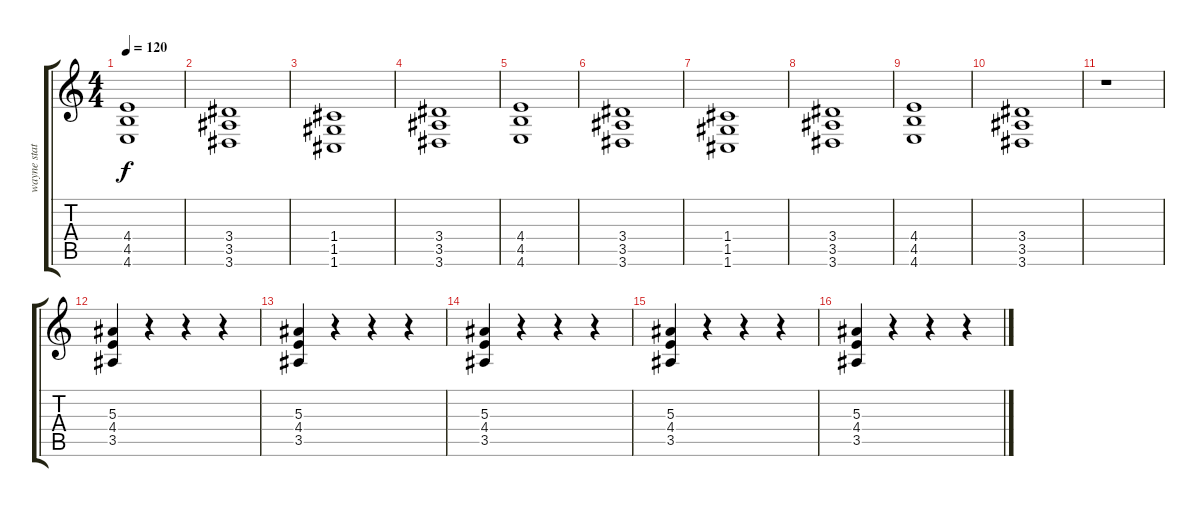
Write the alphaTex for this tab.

\track ("wayne static" "wayne stat") {instrument distortionguitar}
\staff {score tabs}
\tuning (D4 A3 F3 C3 G2 C2) {hide}
\ts (4 4)
\tempo 120
\clef g2
\ks c
(4.4 4.5 4.6).1{dy f} |
(3.4 3.5 3.6).1 |
(1.4 1.5 1.6).1 |
(3.4 3.5 3.6).1 |
(4.4 4.5 4.6).1 |
(3.4 3.5 3.6).1 |
(1.4 1.5 1.6).1 |
(3.4 3.5 3.6).1 |
(4.4 4.5 4.6).1 |
(3.4 3.5 3.6).1 |
r.1 |
(5.3 4.4 3.5).4 r.4 r.4 r.4 |
(5.3 4.4 3.5).4 r.4 r.4 r.4 |
(5.3 4.4 3.5).4 r.4 r.4 r.4 |
(5.3 4.4 3.5).4 r.4 r.4 r.4 |
(5.3 4.4 3.5).4 r.4 r.4 r.4
